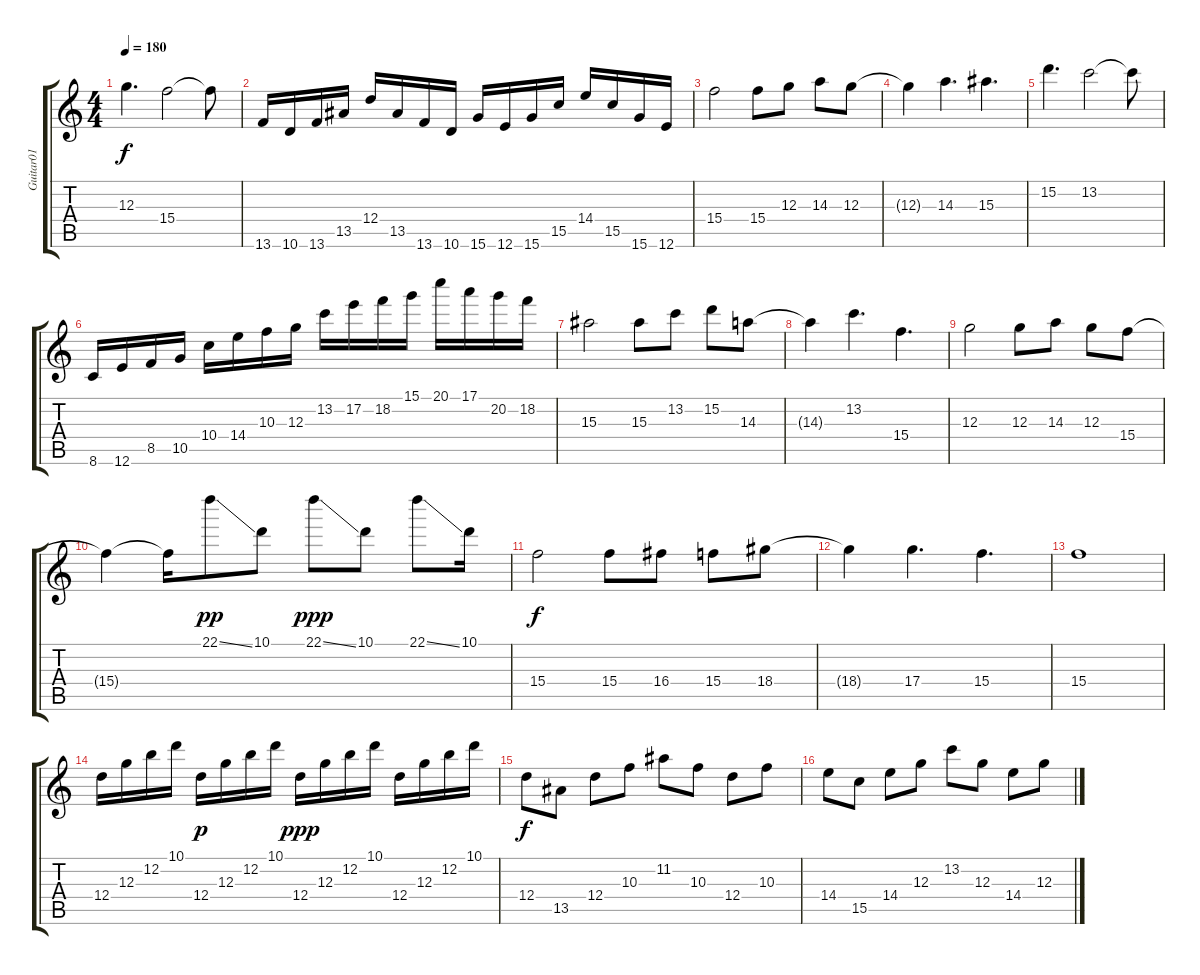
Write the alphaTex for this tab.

\track ("Guitar01" "Guitar01") {instrument distortionguitar}
\staff {score tabs}
\tuning (E4 B3 G3 D3 A2 E2) {hide}
\ts (4 4)
\tempo 180
\clef g2
\ks c
12.3.4{d dy f} 15.4.2 15.4{t}.8 |
13.6.16 10.6.16 13.6.16 13.5.16 12.4.16 13.5.16 13.6.16 10.6.16 15.6.16 12.6.16 15.6.16 15.5.16 14.4.16 15.5.16 15.6.16 12.6.16 |
15.4.2 15.4.8 12.3.8 14.3.8 12.3.8 |
12.3{t}.4 14.3.4{d} 15.3.4{d} |
15.2.4{d} 13.2.2 13.2{t}.8 |
8.6.16 12.6.16 8.5.16 10.5.16 10.4.16 14.4.16 10.3.16 12.3.16 13.2.16 17.2.16 18.2.16 15.1.16 20.1.16 17.1.16 20.2.16 18.2.16 |
15.3.2 15.3.8 13.2.8 15.2.8 14.3.8 |
14.3{t}.4 13.2.4{d} 15.4.4{d} |
12.3.2 12.3.8 14.3.8 12.3.8 15.4.8 |
15.4{t}.4 15.4{t}.16 22.1{ss}.8{dy pp} 10.1.8 22.1{ss}.8{dy ppp} 10.1.8 22.1{ss}.8 10.1.16 |
15.4.2{dy f} 15.4.8 16.4.8 15.4.8 18.4.8 |
18.4{t}.4 17.4.4{d} 15.4.4{d} |
15.4.1 |
12.4.16 12.3.16 12.2.16 10.1.16 12.4.16{dy p} 12.3.16 12.2.16 10.1.16 12.4.16{dy ppp} 12.3.16 12.2.16 10.1.16 12.4.16 12.3.16 12.2.16 10.1.16 |
12.4.8{dy f} 13.5.8 12.4.8 10.3.8 11.2.8 10.3.8 12.4.8 10.3.8 |
14.4.8 15.5.8 14.4.8 12.3.8 13.2.8 12.3.8 14.4.8 12.3.8
